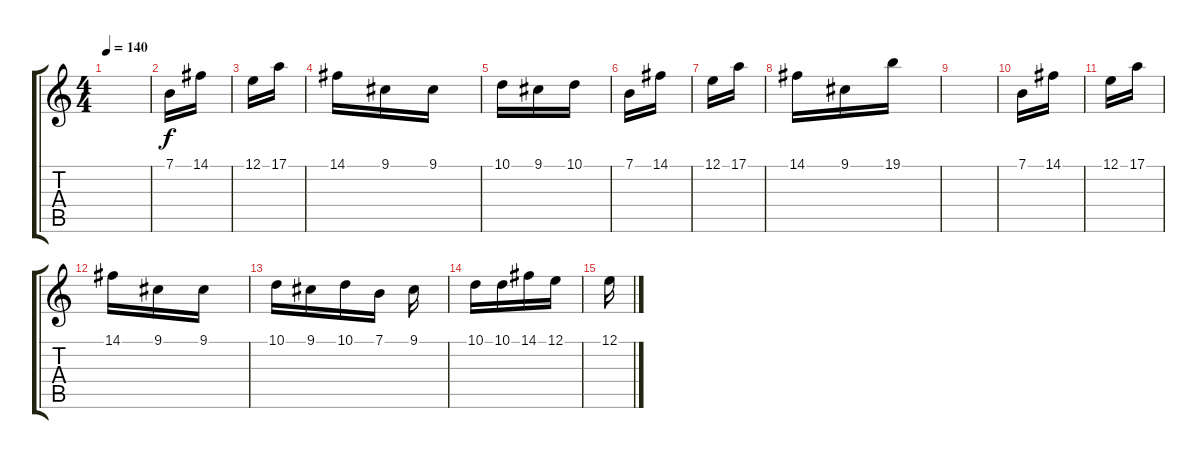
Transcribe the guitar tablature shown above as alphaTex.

\track "" {instrument lead1square}
\staff {score tabs}
\tuning (E4 B3 G3 D3 A2 E2) {hide}
\ts (4 4)
\tempo 140
\clef g2
\ks c
|
7.1.16 14.1.16 |
12.1.16 17.1.16 |
14.1.16 9.1.16 9.1.16 |
10.1.16 9.1.16 10.1.16 |
7.1.16 14.1.16 |
12.1.16 17.1.16 |
14.1.16 9.1.16 19.1.16 |
|
7.1.16 14.1.16 |
12.1.16 17.1.16 |
14.1.16 9.1.16 9.1.16 |
10.1.16 9.1.16 10.1.16 7.1.16 9.1.16 |
10.1.16 10.1.16 14.1.16 12.1.16 |
12.1.16
